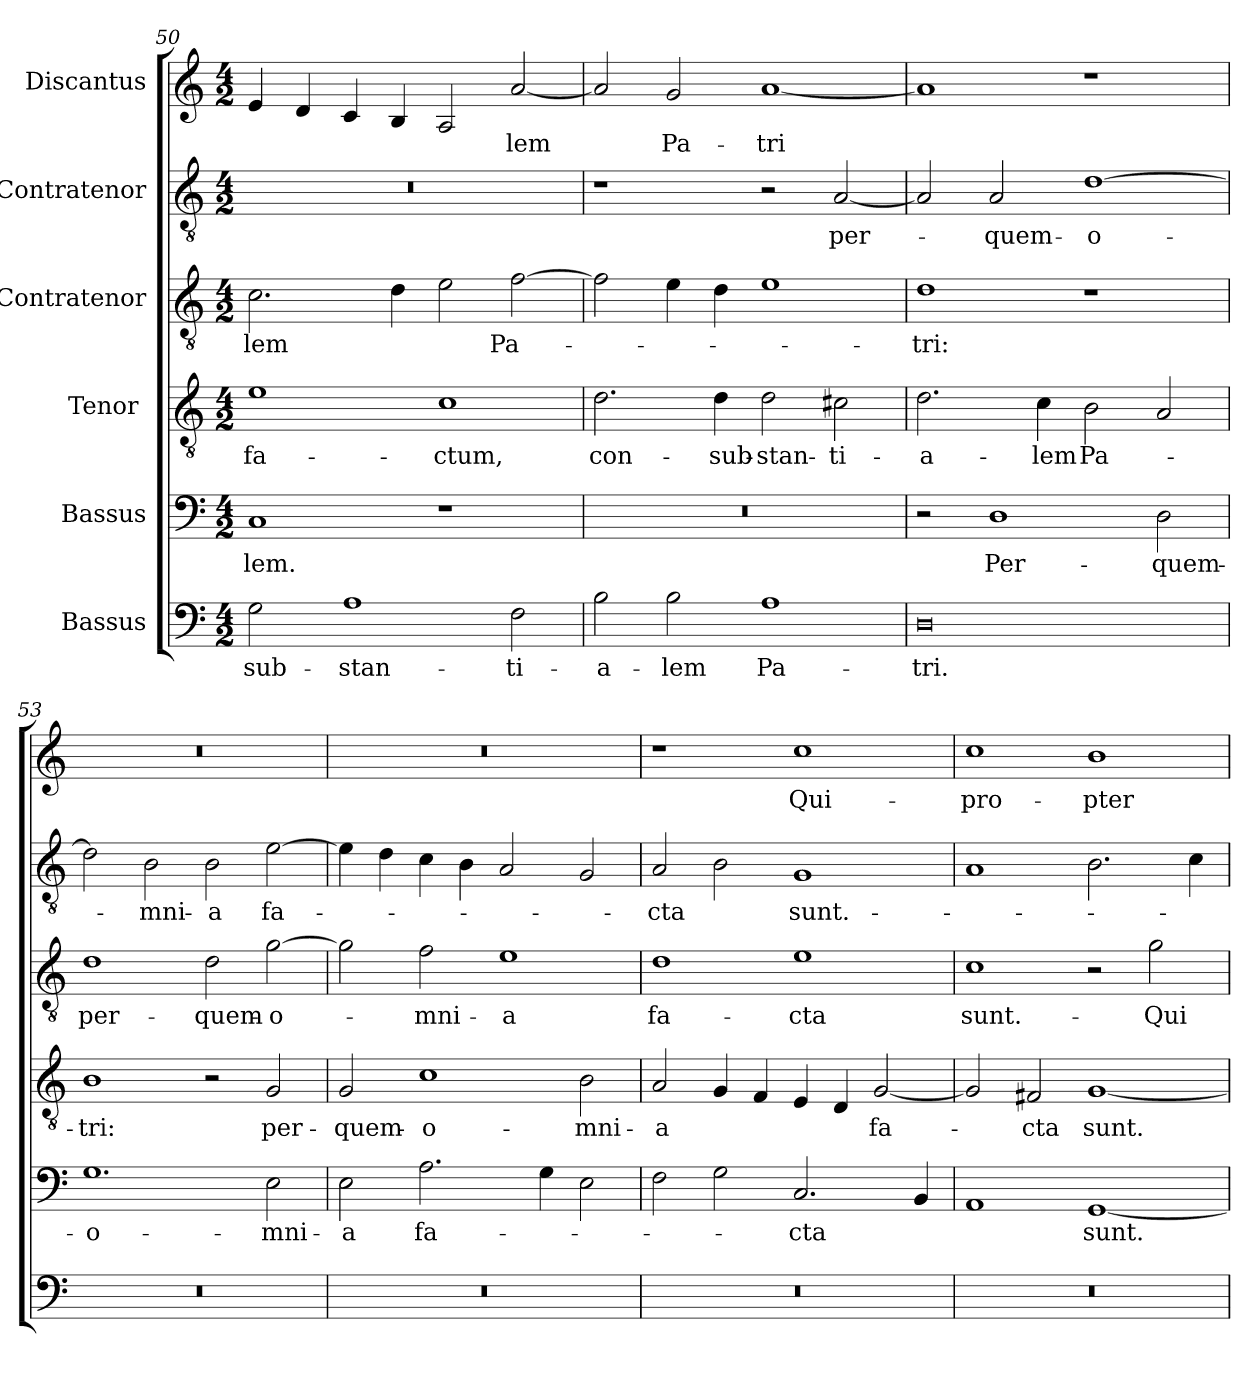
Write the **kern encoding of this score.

**kern	**text	**kern	**text	**kern	**text	**kern	**text	**kern	**text	**kern	**text
*part6	*part6	*part5	*part5	*part4	*part4	*part3	*part3	*part2	*part2	*part1	*part1
*staff6	*staff6	*staff5	*staff5	*staff4	*staff4	*staff3	*staff3	*staff2	*staff2	*staff1	*staff1
*I"Bassus	*	*I"Bassus	*	*I"Tenor 	*	*I"Contratenor	*	*I"Contratenor	*	*I"Discantus	*
*clefF4	*	*clefF4	*	*clefGv2	*	*clefGv2	*	*clefGv2	*	*clefG2	*
*k[]	*	*k[]	*	*k[]	*	*k[]	*	*k[]	*	*k[]	*
*M4/2	*	*M4/2	*	*M4/2	*	*M4/2	*	*M4/2	*	*M4/2	*
=50	=50	=50	=50	=50	=50	=50	=50	=50	=50	=50	=50
2G\	-sub-	1C/	-lem.	1e\	fa-	2.c\	-lem	0r	.	4e/	.
.	.	.	.	.	.	.	.	.	.	4d/	.
1A\	-stan-	.	.	.	.	.	.	.	.	4c/	.
.	.	.	.	.	.	4d\	.	.	.	4B/	.
.	.	1r	.	1c\	-ctum,	2e\	.	.	.	2A/	.
2F\	-ti-	.	.	.	.	[2f\	Pa-	.	.	[2a/	-lem
=51	=51	=51	=51	=51	=51	=51	=51	=51	=51	=51	=51
2B\	-a-	0r	.	2.d\	con-	2f\]	.	1r	.	2a/]	.
2B\	-lem	.	.	.	.	4e\	.	.	.	2g/	Pa-
.	.	.	.	4d\	-sub-	4d\	.	.	.	.	.
1A\	Pa-	.	.	2d\	-stan-	1e\	.	2r	.	[1a/	-tri
.	.	.	.	2c#X\	-ti-	.	.	[2A/	per-	.	.
=52	=52	=52	=52	=52	=52	=52	=52	=52	=52	=52	=52
0D\	-tri.	2r	.	2.d\	-a-	1d\	-tri:	2A/]	.	1a/]	.
.	.	1D\	Per-	.	.	.	.	2A/	quem-	.	.
.	.	.	.	4c\	-lem	.	.	.	.	.	.
.	.	.	.	2B\	Pa-	1r	.	[1d\	o-	1r	.
.	.	2D\	quem-	2A/	.	.	.	.	.	.	.
=53	=53	=53	=53	=53	=53	=53	=53	=53	=53	=53	=53
0r	.	1.G\	o-	1B\	-tri:	1d\	per-	2d\]	.	0r	.
.	.	.	.	.	.	.	.	2B\	-mni-	.	.
.	.	.	.	2r	.	2d\	quem-	2B\	-a	.	.
.	.	2E\	-mni-	2G/	per-	[2g\	o-	[2e\	fa-	.	.
=54	=54	=54	=54	=54	=54	=54	=54	=54	=54	=54	=54
0r	.	2E\	-a	2G/	quem-	2g\]	.	4e\]	.	0r	.
.	.	.	.	.	.	.	.	4d\	.	.	.
.	.	2.A\	fa-	1c\	o-	2f\	-mni-	4c\	.	.	.
.	.	.	.	.	.	.	.	4B\	.	.	.
.	.	.	.	.	.	1e\	-a	2A/	.	.	.
.	.	4G\	.	.	.	.	.	.	.	.	.
.	.	2E\	.	2B\	-mni-	.	.	2G/	.	.	.
=55	=55	=55	=55	=55	=55	=55	=55	=55	=55	=55	=55
0r	.	2F\	.	2A/	-a	1d\	fa-	2A/	-cta	1r	.
.	.	2G\	.	4G/	.	.	.	2B\	.	.	.
.	.	.	.	4F/	.	.	.	.	.	.	.
.	.	2.C/	-cta	4E/	.	1e\	-cta	1G/	sunt.-	1cc\	Qui-
.	.	.	.	4D/	.	.	.	.	.	.	.
.	.	.	.	[2G/	fa-	.	.	.	.	.	.
.	.	4BB/	.	.	.	.	.	.	.	.	.
=56	=56	=56	=56	=56	=56	=56	=56	=56	=56	=56	=56
0r	.	1AA/	.	2G/]	.	1c\	sunt.-	1A/	.	1cc\	pro-
.	.	.	.	2F#X/	-cta	.	.	.	.	.	.
.	.	[1GG/	sunt.-	[1G/	sunt.-	2r	.	2.B\	.	1b\	-pter
.	.	.	.	.	.	2g\	Qui-	.	.	.	.
.	.	.	.	.	.	.	.	4c\	.	.	.
=	=	=	=	=	=	=	=	=	=	=	=
*-	*-	*-	*-	*-	*-	*-	*-	*-	*-	*-	*-
